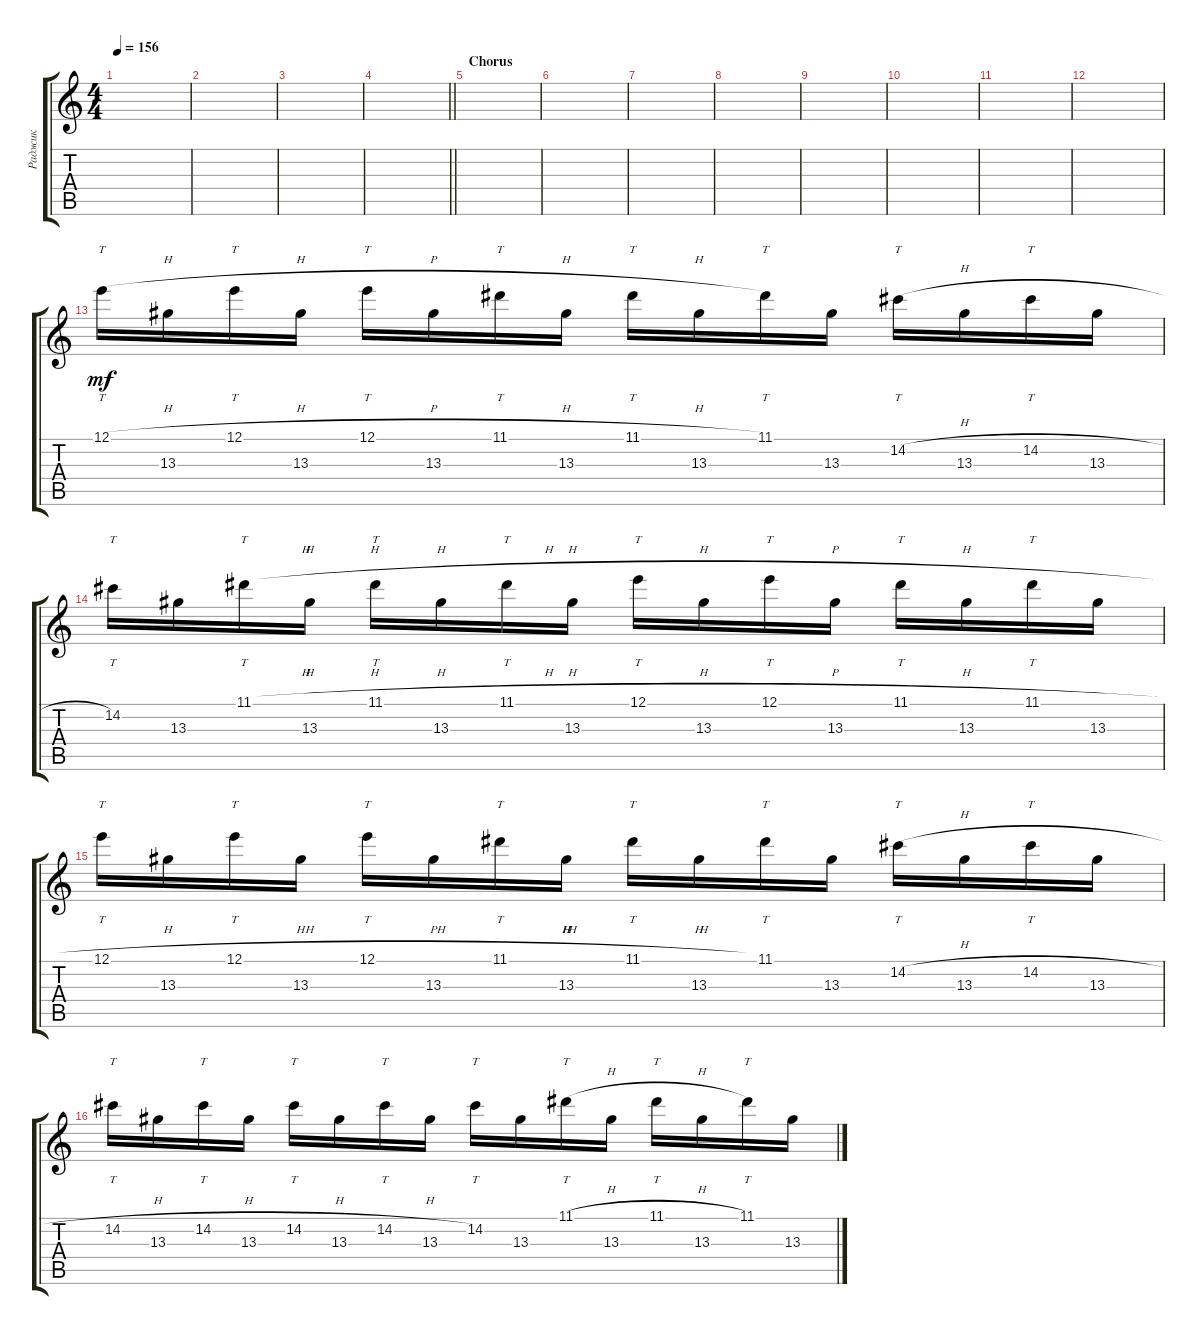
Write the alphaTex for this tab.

\track ("Раджик" "Раджик") {instrument overdrivenguitar}
\staff {score tabs}
\tuning (E4 B3 G3 D3 A2 E2) {hide}
\ts (4 4)
\tempo 156
\clef g2
\ks c
|
|
|
\barLineRight lightlight
|
\section ("" "Chorus")
|
|
|
|
|
|
|
|
12.1{h}.16{tt dy mf} 13.3.16 12.1{h}.16{tt} 13.3.16 12.1{h}.16{tt} 13.3.16 11.1{h}.16{tt} 13.3.16 11.1{h}.16{tt} 13.3.16 11.1.16{tt} 13.3.16 14.2{h}.16{tt} 13.3.16 14.2{h}.16{tt} 13.3.16 |
14.2.16{tt} 13.3.16 11.1{h}.16{tt} 13.3.16 11.1{h}.16{tt} 13.3.16 11.1{h}.16{tt} 13.3.16 12.1{h}.16{tt} 13.3.16 12.1{h}.16{tt} 13.3.16 11.1{h}.16{tt} 13.3.16 11.1{h}.16{tt} 13.3.16 |
12.1{h}.16{tt} 13.3.16 12.1{h}.16{tt} 13.3.16 12.1{h}.16{tt} 13.3.16 11.1{h}.16{tt} 13.3.16 11.1{h}.16{tt} 13.3.16 11.1.16{tt} 13.3.16 14.2{h}.16{tt} 13.3.16 14.2{h}.16{tt} 13.3.16 |
14.2{h}.16{tt} 13.3.16 14.2{h}.16{tt} 13.3.16 14.2{h}.16{tt} 13.3.16 14.2{h}.16{tt} 13.3.16 14.2.16{tt} 13.3.16 11.1{h}.16{tt} 13.3.16 11.1{h}.16{tt} 13.3.16 11.1{h}.16{tt} 13.3.16
